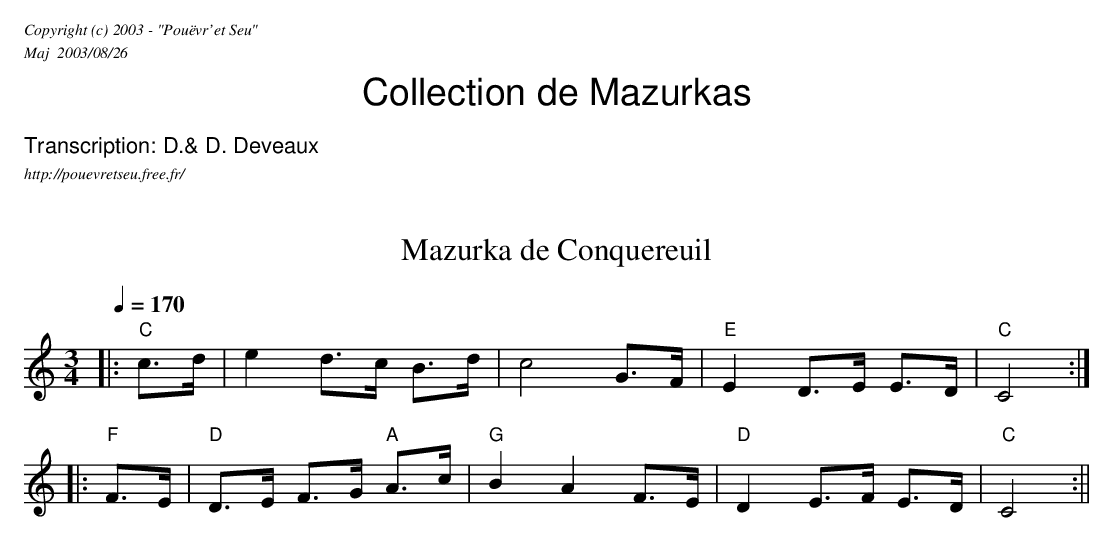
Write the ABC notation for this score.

X:1
T: Mazurka de Conquereuil
L: 1/8
M: 3/4
Q: 1/4=170
K: C
|: "C" c>d | e2 d>c B>d | c4 G>F | "E" E2 D>E E>D | "C" C4 :|
|: "F" F>E | "D" D>E F>G "A" A>c | "G" B2 A2 F>E | "D" D2 E>F E>D | "C" C4 :||
